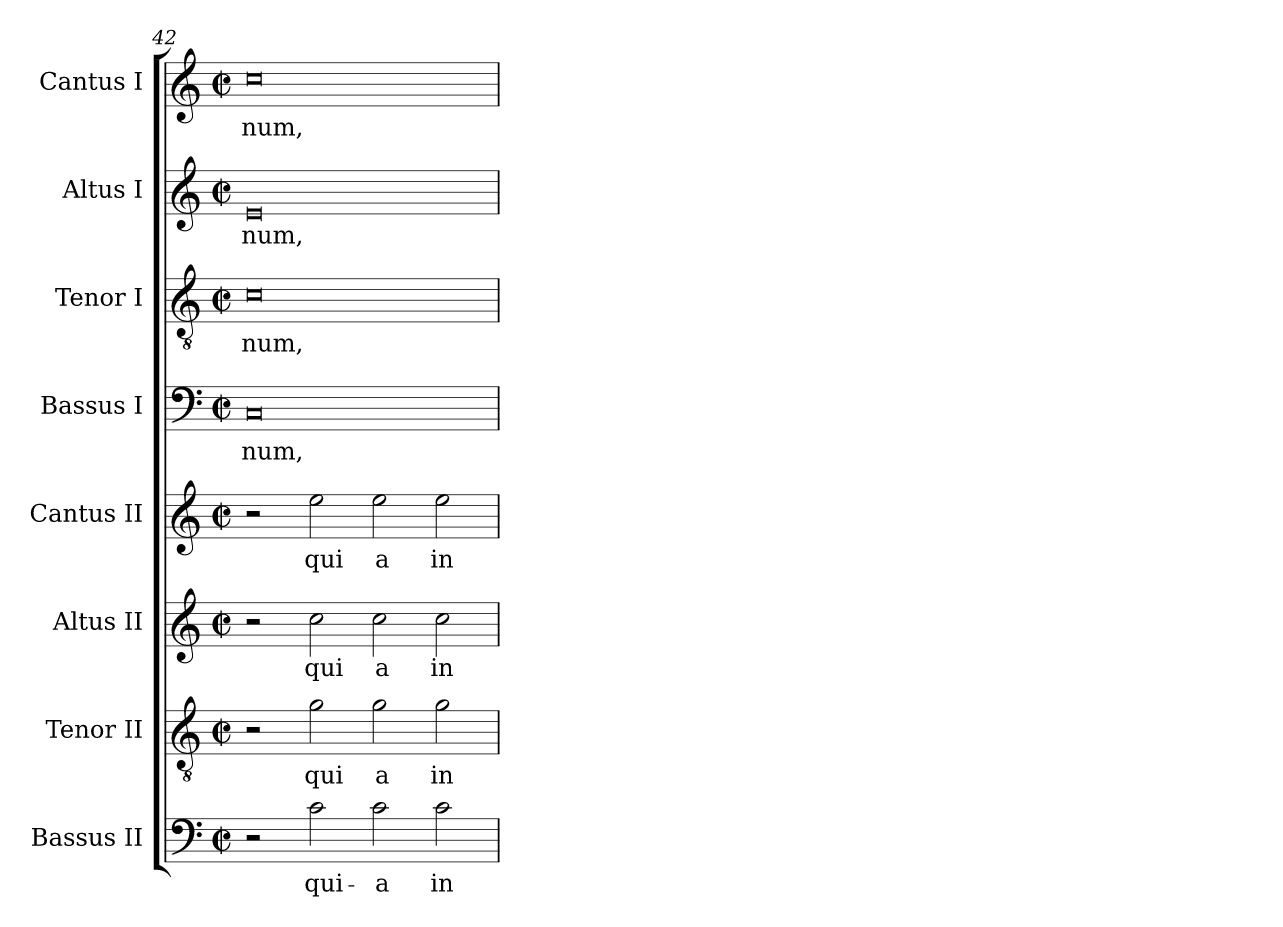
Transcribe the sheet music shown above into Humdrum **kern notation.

**kern	**text	**kern	**text	**kern	**text	**kern	**text	**kern	**text	**kern	**text	**kern	**text	**kern	**text
*part8	*part8	*part7	*part7	*part6	*part6	*part5	*part5	*part4	*part4	*part3	*part3	*part2	*part2	*part1	*part1
*staff8	*staff8	*staff7	*staff7	*staff6	*staff6	*staff5	*staff5	*staff4	*staff4	*staff3	*staff3	*staff2	*staff2	*staff1	*staff1
*I"Bassus II	*	*I"Tenor II	*	*I"Altus II	*	*I"Cantus II	*	*I"Bassus I	*	*I"Tenor I	*	*I"Altus I	*	*I"Cantus I	*
*clefF4	*	*clefGv2	*	*clefG2	*	*clefG2	*	*clefF4	*	*clefGv2	*	*clefG2	*	*clefG2	*
*	*	*	*	*	*	*	*	*	*	*	*	*k[]	*	*	*
*	*	*	*	*	*	*	*	*	*	*	*	*C:	*	*	*
*M2/2	*	*M2/2	*	*M2/2	*	*M2/2	*	*M2/2	*	*M2/2	*	*M2/2	*	*M2/2	*
*met(c|)	*	*met(c|)	*	*met(c|)	*	*met(c|)	*	*met(c|)	*	*met(c|)	*	*met(c|)	*	*met(c|)	*
=42	=42	=42	=42	=42	=42	=42	=42	=42	=42	=42	=42	=42	=42	=42	=42
!	!	!	!	!	!	!	!	!	!LO:LY:b:cj	!	!LO:LY:b:cj	!	!LO:LY:b:cj	!	!LO:LY:b:cj
2r	.	2r	.	2r	.	2r	.	0C	num,	0c	num,	0e	num,	0cc	num,
!	!LO:LY:b:cj	!	!LO:LY:b:cj	!	!LO:LY:b:cj	!	!LO:LY:b:cj	!	!	!	!	!	!	!	!
2c\	qui-	2g\	qui	2cc\	qui	2ee\	qui	.	.	.	.	.	.	.	.
!	!LO:LY:b:cj	!	!LO:LY:b:cj	!	!LO:LY:b:cj	!	!LO:LY:b:cj	!	!	!	!	!	!	!	!
2c\	-a	2g\	a	2cc\	a	2ee\	a	.	.	.	.	.	.	.	.
!	!LO:LY:b:cj	!	!LO:LY:b:cj	!	!LO:LY:b:cj	!	!LO:LY:b:cj	!	!	!	!	!	!	!	!
2c\	in-	2g\	in	2cc\	in	2ee\	in	.	.	.	.	.	.	.	.
=	=	=	=	=	=	=	=	=	=	=	=	=	=	=	=
*-	*-	*-	*-	*-	*-	*-	*-	*-	*-	*-	*-	*-	*-	*-	*-
